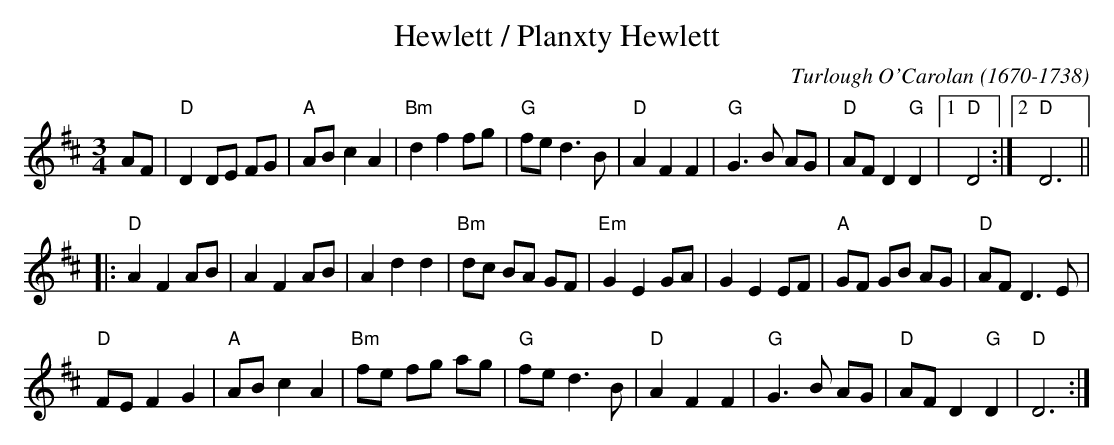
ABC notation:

X:1
T: Hewlett / Planxty Hewlett
C: Turlough O'Carolan (1670-1738)
M: 3/4
L: 1/8
K: D
                                                        AF |\
"D"D2 DE FG |"A"AB c2 A2 |"Bm"d2 f2    fg |  "G"fe d3 B |\
"D"A2 F2 F2 |"G"G3  B AG | "D"AF D2 "G"D2 |[1"D"D4     :|\
                                              [2"D"D6      ||
|: \
 "D"A2 F2 AB |   A2 F2 AB |    A2 d2    d2 |"Bm"dc BA GF |\
"Em"G2 E2 GA |   G2 E2 EF | "A"GF GB    AG | "D"AF D3  E |
 "D"FE F2 G2 |"A"AB c2 A2 |"Bm"fe fg    ag | "G"fe d3  B |\
 "D"A2 F2 F2 |"G"G3  B AG | "D"AF D2 "G"D2 | "D"D6      :|
